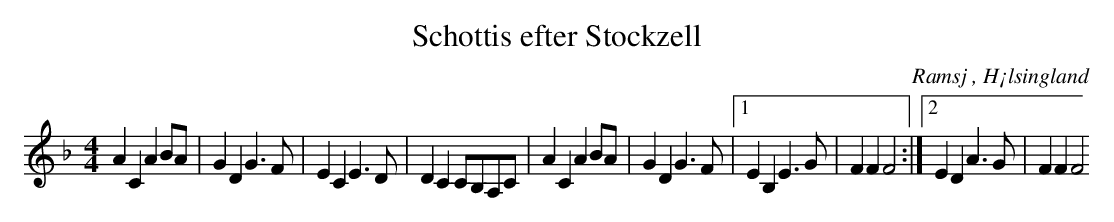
X:1
T: Schottis efter Stockzell
O: Ramsj , H¡lsingland
M: 4/4
L: 1/8
K: F
A2 C2 A2 BA|G2 D2 G2>F2|E2 C2 E2>D2|D2 C2 CB,A,C|A2 C2 A2 BA|G2 D2 G2>F2|1 E2 B,2 E2>G2|F2 F2 F4:|2 E2 D2 A2>G2|F2 F2 F4
